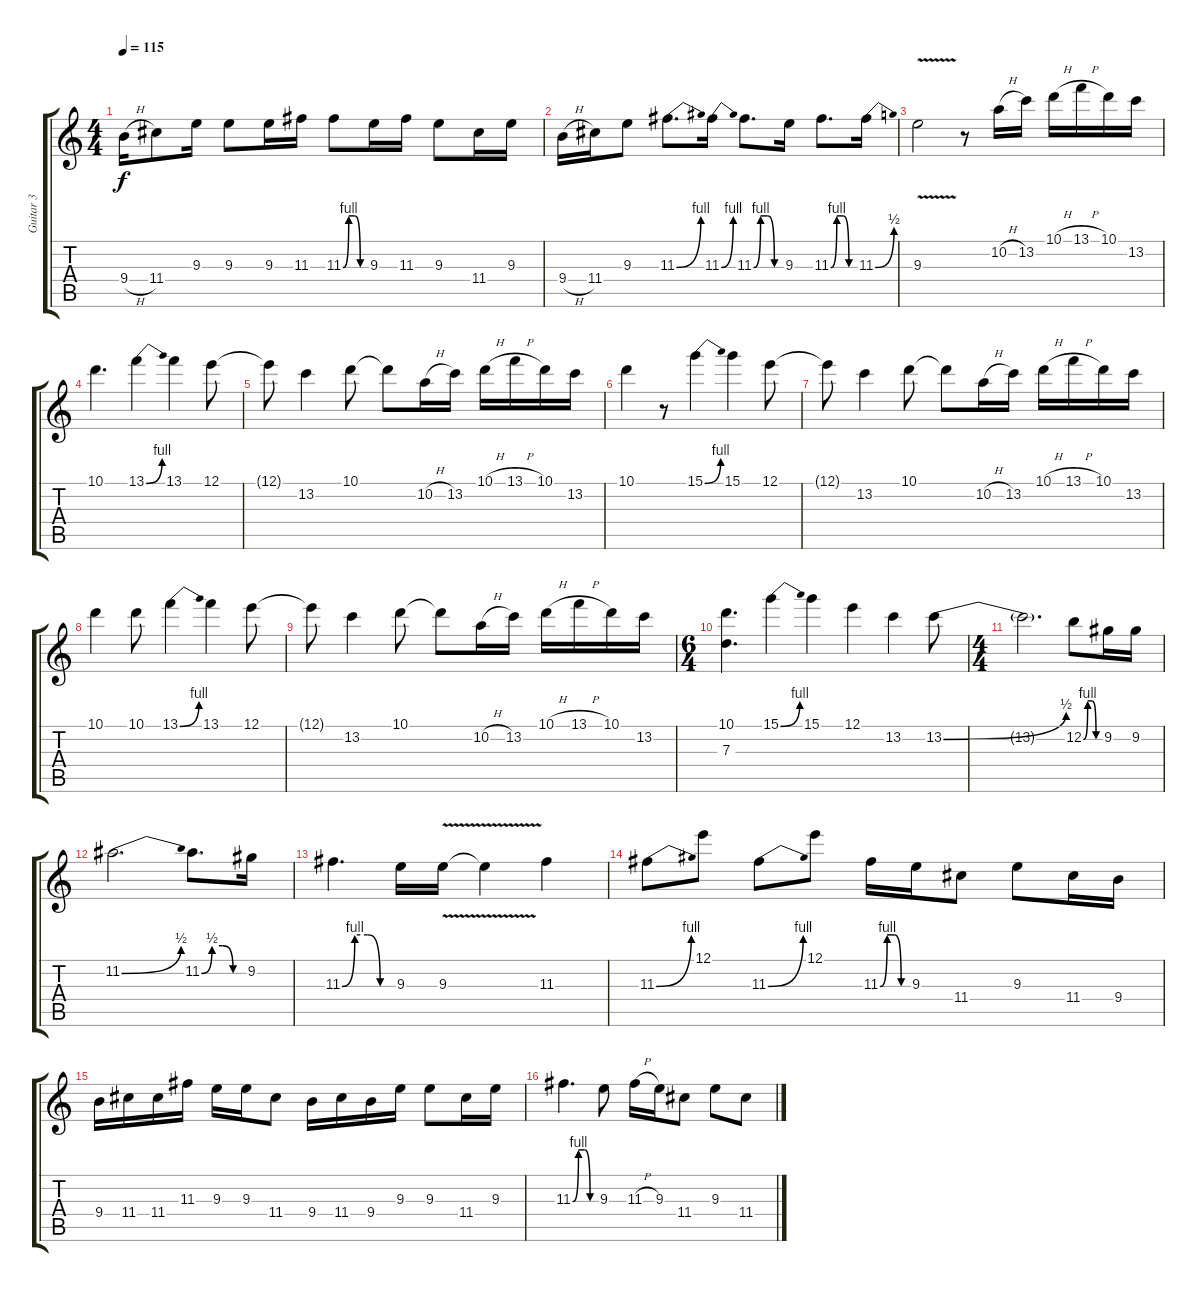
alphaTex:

\track ("Guitar 3" "Guitar 3") {instrument distortionguitar}
\staff {score tabs}
\tuning (E4 B3 G3 D3 A2 E2) {hide}
\ts (4 4)
\tempo 115
\clef g2
\ks c
9.4{h}.16{dy f} 11.4.8 9.3.16 9.3.8 9.3.16 11.3.16 11.3{be (custom 0 0 15 4 30 4 45 0 60 0)}.8 9.3.16 11.3.16 9.3.8 11.4.16 9.3.16 |
9.4{h}.16 11.4.16 9.3.8 11.3{be (bend 0 0 60 4)}.8{d} 11.3{be (bend 0 0 60 4)}.16 11.3{be (custom 0 0 15 4 30 4 45 0 60 0)}.8{d} 9.3.16 11.3{be (custom 0 0 15 4 30 4 45 0 60 0)}.8{d} 11.3{be (bend 0 0 60 2)}.16 |
9.3{v}.2 r.8 10.2{h}.16 13.2.16 10.1{h}.16 13.1{h}.16 10.1.16 13.2.16 |
10.1.4{d} 13.1{be (bend 0 0 60 4)}.4 13.1.4 12.1.8 |
12.1{t}.8 13.2.4 10.1.8 10.1{t}.8 10.2{h}.16 13.2.16 10.1{h}.16 13.1{h}.16 10.1.16 13.2.16 |
10.1.4 r.8 15.1{be (bend 0 0 60 4)}.4 15.1.4 12.1.8 |
12.1{t}.8 13.2.4 10.1.8 10.1{t}.8 10.2{h}.16 13.2.16 10.1{h}.16 13.1{h}.16 10.1.16 13.2.16 |
10.1.4 10.1.8 13.1{be (bend 0 0 60 4)}.4 13.1.4 12.1.8 |
12.1{t}.8 13.2.4 10.1.8 10.1{t}.8 10.2{h}.16 13.2.16 10.1{h}.16 13.1{h}.16 10.1.16 13.2.16 |
\ts (6 4)
(10.1 7.3).4{d} 15.1{be (bend 0 0 60 4)}.4 15.1.4 12.1.4 13.2.4 13.2{be (bend 0 0 60 2)}.8 |
\ts (4 4)
13.2{t}.2{d} 12.2{be (custom 0 0 15 4 30 4 45 0 60 0)}.8 9.2.16 9.2.16 |
11.2{be (bend 0 0 60 2)}.2{d} 11.2{be (custom 0 0 15 2 30 2 45 0 60 0)}.8{d} 9.2.16 |
11.3{be (custom 0 0 15 4 30 4 45 0 60 0)}.4{d} 9.3.16 9.3{v}.16 9.3{t}.4 11.3.4 |
11.3{be (bend 0 0 60 4)}.8 12.1.8 11.3{be (bend 0 0 60 4)}.8 12.1.8 11.3{be (custom 0 0 15 4 30 4 45 0 60 0)}.16 9.3.16 11.4.8 9.3.8 11.4.16 9.4.16 |
9.4.16 11.4.16 11.4.16 11.3.16 9.3.16 9.3.16 11.4.8 9.4.16 11.4.16 9.4.16 9.3.16 9.3.8 11.4.16 9.3.16 |
11.3{be (custom 0 0 15 4 30 4 45 0 60 0)}.4{d} 9.3.8 11.3{h}.16 9.3.16 11.4.8 9.3.8 11.4.8
